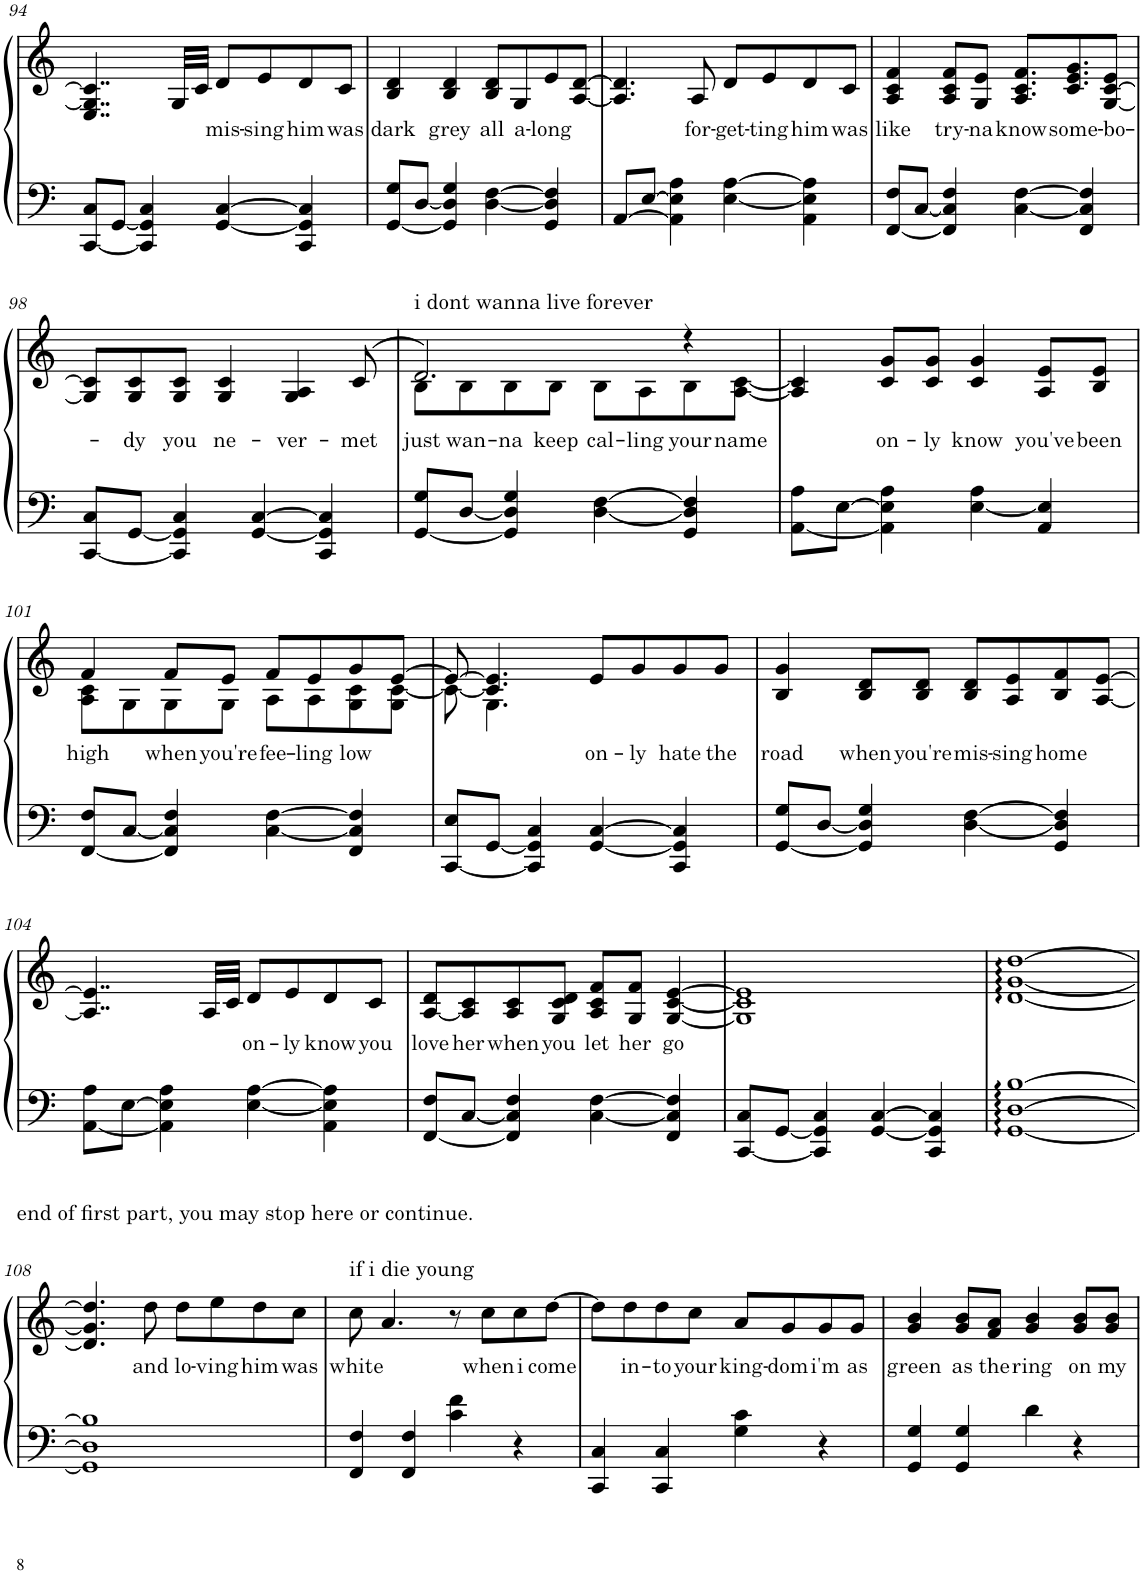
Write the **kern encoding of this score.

**kern	**kern	**text
*part1	*part1	*part1
*staff2	*staff1	*staff1
*I"Piano	*	*
*I'Pno.	*	*
!!LO:PB:g=z
*clefF4	*clefG2	*
*k[]	*k[]	*
*M4/4	*M4/4	*
=94	=94	=94
[8CC/ 8C/L	4..E/ 4..G/] 4..c/]	.
[8GG/J	.	.
4CC/] 4GG/] 4C/	.	.
.	32G/LLL	.
.	32c/JJJ	.
!	!	!LO:LY:b
[4GG/ [4C/	8d/L	mis-
!	!	!LO:LY:b
.	8e/	-sing
!	!	!LO:LY:b
4CC/ 4GG/] 4C/]	8d/	him
!	!	!LO:LY:b
.	8c/J	was
=95	=95	=95
!	!	!LO:LY:b
[8GG/ 8G/L	4B/ 4d/	dark
[8D/J	.	.
!	!	!LO:LY:b
4GG/] 4D/] 4G/	4B/ 4d/	grey
!	!	!LO:LY:b
[4D\ [4F\	8B/ 8d/L	all
!	!	!LO:LY:b
.	8G/	a-
!	!	!LO:LY:b
4GG/ 4D/] 4F/]	8e/	-long
.	[8A/ [8d/J	.
=96	=96	=96
[8AA/L	4.A/] 4.d/]	.
[8E/J	.	.
4AA\] 4E\] 4A\	.	.
!	!	!LO:LY:b
.	8A/	for-
!	!	!LO:LY:b
[4E\ [4A\	8d/L	-get-
!	!	!LO:LY:b
.	8e/	-ting
!	!	!LO:LY:b
4AA\ 4E\] 4A\]	8d/	him
!	!	!LO:LY:b
.	8c/J	was
=97	=97	=97
!	!	!LO:LY:b
[8FF/ 8F/L	4A/ 4c/ 4f/	like
[8C/J	.	.
!	!	!LO:LY:b
4FF/] 4C/] 4F/	8A/ 8c/ 8f/L	try-
!	!	!LO:LY:b
.	8G/ 8e/J	-na
!	!	!LO:LY:b
[4C\ [4F\	8.A/ 8.c/ 8.f/L	know
!	!	!LO:LY:b
.	8.c/ 8.e/ 8.g/	some-
4FF/ 4C/] 4F/]	.	.
!	!	!LO:LY:b
.	[8G/ [8c/ 8e/J	-bo-
!!LO:LB:g=z
=98	=98	=98
[8CC/ 8C/L	8G/] 8c/]L	.
!	!	!LO:LY:b
[8GG/J	8G/ 8c/	-dy
!	!	!LO:LY:b
4CC/] 4GG/] 4C/	8G/ 8c/J	you
!	!	!LO:LY:b
.	4G/ 4c/	ne-
[4GG/ [4C/	.	.
!	!	!LO:LY:b
.	4G/ 4A/	-ver-
4CC/ 4GG/] 4C/]	.	.
!	!	!LO:LY:b
.	(8c/	-met
=99	=99	=99
*	*^	*
!	!LO:TX:a:t=i dont wanna live forever	!	!
!	!	!	!LO:LY:b
[8GG/ 8G/L	2.d/)	8B\L	just
!	!	!	!LO:LY:b
[8D/J	.	8B\	wan-
!	!	!	!LO:LY:b
4GG/] 4D/] 4G/	.	8B\	-na
!	!	!	!LO:LY:b
.	.	8B\J	keep
!	!	!	!LO:LY:b
[4D\ [4F\	.	8B\L	cal-
!	!	!	!LO:LY:b
.	.	8A\	-ling
!	!	!	!LO:LY:b
4GG/ 4D/] 4F/]	4r	8B\	your
!	!	!	!LO:LY:b
.	.	[8A\ [8c\J	name
*	*v	*v	*
=100	=100	=100
[8AA\ 8A\L	4A/] 4c/]	.
[8E\J	.	.
!	!	!LO:LY:b
4AA\] 4E\] 4A\	8c/ 8g/L	on-
!	!	!LO:LY:b
.	8c/ 8g/J	-ly
!	!	!LO:LY:b
[4E\ 4A\	4c/ 4g/	know
!	!	!LO:LY:b
4AA/ 4E/]	8A/ 8e/L	you've
!	!	!LO:LY:b
.	8B/ 8e/J	been
!!LO:LB:g=z
=101	=101	=101
!	!	!LO:LY:b
*	*^	*
[8FF/ 8F/L	4f/	8A\ 8c\L	high
[8C/J	.	8G\	.
!	!	!	!LO:LY:b
4FF/] 4C/] 4F/	8f/L	8G\	when
!	!	!	!LO:LY:b
.	8e/J	8G\J	you're
!	!	!	!LO:LY:b
[4C\ [4F\	8f/L	8A\L	fee-
!	!	!	!LO:LY:b
.	8e/	8A\	-ling
!	!	!	!LO:LY:b
4FF/ 4C/] 4F/]	8g/	8G\ 8c\	low
.	[8e/J	8G\ [8c\J	.
=102	=102	=102	=102
[8CC/ 8E/L	8e/_	8c\_	.
[8GG/J	4.c/] 4.e/]	4.G\	.
4CC/] 4GG/] 4C/	.	.	.
!	!	!	!LO:LY:b
[4GG/ [4C/	8e/L	2ryy	on-
!	!	!	!LO:LY:b
.	8g/	.	-ly
!	!	!	!LO:LY:b
4CC/ 4GG/] 4C/]	8g/	.	hate
!	!	!	!LO:LY:b
.	8g/J	.	the
*	*v	*v	*
=103	=103	=103
!	!	!LO:LY:b
[8GG/ 8G/L	4B/ 4g/	road
[8D/J	.	.
!	!	!LO:LY:b
4GG/] 4D/] 4G/	8B/ 8d/L	when
!	!	!LO:LY:b
.	8B/ 8d/J	you're
!	!	!LO:LY:b
[4D\ [4F\	8B/ 8d/L	mis-
!	!	!LO:LY:b
.	8A/ 8e/	-sing
!	!	!LO:LY:b
4GG/ 4D/] 4F/]	8B/ 8f/	home
.	[8A/ [8e/J	.
!!LO:LB:g=z
=104	=104	=104
[8AA\ 8A\L	4..A/] 4..e/]	.
[8E\J	.	.
4AA\] 4E\] 4A\	.	.
.	32A/LLL	.
.	32c/JJJ	.
!	!	!LO:LY:b
[4E\ [4A\	8d/L	on-
!	!	!LO:LY:b
.	8e/	-ly
!	!	!LO:LY:b
4AA\ 4E\] 4A\]	8d/	know
!	!	!LO:LY:b
.	8c/J	you
=105	=105	=105
!	!	!LO:LY:b
[8FF/ 8F/L	[8A/ 8d/L	love
!	!	!LO:LY:b
[8C/J	8A/] 8c/	her
!	!	!LO:LY:b
4FF/] 4C/] 4F/	8A/ 8c/	when
!	!	!LO:LY:b
.	8G/ 8c/ 8d/J	you
!	!	!LO:LY:b
[4C\ [4F\	8A/ 8c/ 8f/L	let
!	!	!LO:LY:b
.	8G/ 8f/J	her
!	!	!LO:LY:b
4FF/ 4C/] 4F/]	[4G/ [4c/ [4e/	go
=106	=106	=106
[8CC/ 8C/L	1G] 1c] 1e]	.
[8GG/J	.	.
4CC/] 4GG/] 4C/	.	.
[4GG/ [4C/	.	.
4CC/ 4GG/] 4C/]	.	.
=107	=107	=107
[1GG: [1D: [1B:	[1d [1g [1dd	.
!!LO:LB:g=z
=108	=108	=108
!	!LO:TX:a:t=end of first part, you may stop here or continue.	!
!LO:TX:a:t=end of first part, you may stop here or continue.	!	!
1GG] 1D] 1B]	4.d/] 4.g/] 4.dd/]	.
!	!	!LO:LY:b
.	8dd\	and
!	!	!LO:LY:b
.	8dd\L	lo-
!	!	!LO:LY:b
.	8ee\	-ving
!	!	!LO:LY:b
.	8dd\	him
!	!	!LO:LY:b
.	8cc\J	was
=109	=109	=109
!	!LO:TX:a:t=if i die young	!
!	!	!LO:LY:b
4FF/ 4F/	8cc\	white
.	4.a/	.
4FF/ 4F/	.	.
4c\ 4f\	8r	.
!	!	!LO:LY:b
.	8cc\L	when
!	!	!LO:LY:b
4r	8cc\	i
!	!	!LO:LY:b
.	[8dd\J	come
=110	=110	=110
4CC/ 4C/	8dd\L]	.
!	!	!LO:LY:b
.	8dd\	in-
!	!	!LO:LY:b
4CC/ 4C/	8dd\	-to
!	!	!LO:LY:b
.	8cc\J	your
!	!	!LO:LY:b
4G\ 4c\	8a/L	king-
!	!	!LO:LY:b
.	8g/	-dom
!	!	!LO:LY:b
4r	8g/	i'm
!	!	!LO:LY:b
.	8g/J	as
=111	=111	=111
!	!	!LO:LY:b
4GG/ 4G/	4g/ 4b/	green
!	!	!LO:LY:b
4GG/ 4G/	8g/ 8b/L	as
!	!	!LO:LY:b
.	8f/ 8a/J	the
!	!	!LO:LY:b
4d\	4g/ 4b/	ring
!	!	!LO:LY:b
4r	8g/ 8b/L	on
!	!	!LO:LY:b
.	8g/ 8b/J	my
=	=	=
*-	*-	*-
